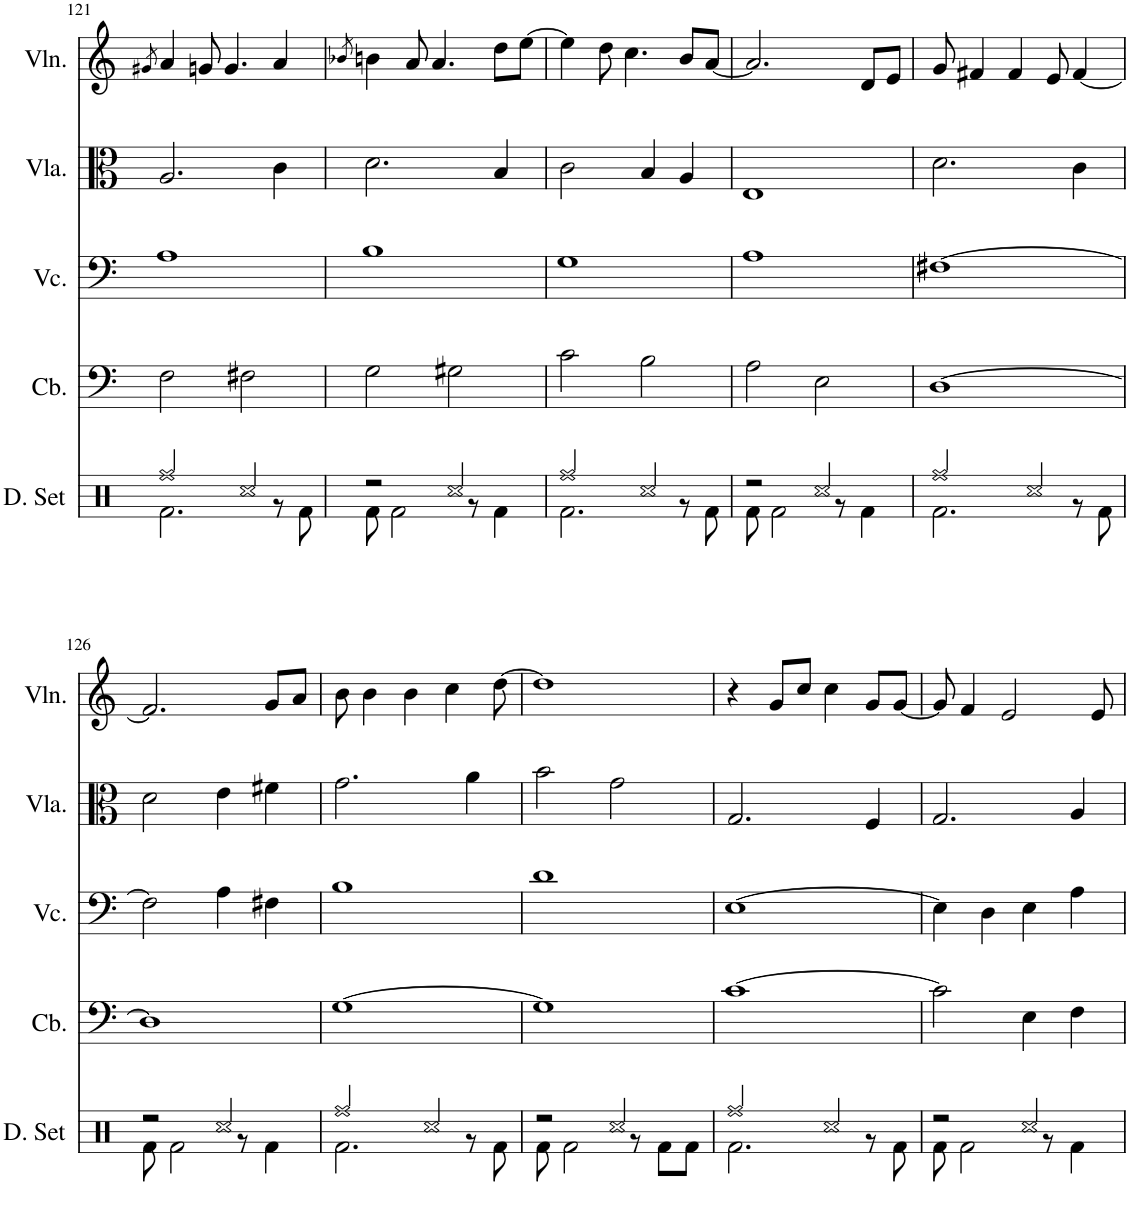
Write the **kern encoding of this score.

**kern	**kern	**kern	**kern	**kern
*part5	*part4	*part3	*part2	*part1
*staff5	*staff4	*staff3	*staff2	*staff1
*I"Drumset	*I"Contrabass	*I"Violoncello	*I"Viola	*I"Violin
*I'D. Set	*I'Cb.	*I'Vc.	*I'Vla.	*I'Vln.
!!LO:PB:g=z
*clefX	*clefF4	*clefF4	*clefC3	*clefG2
*	*Trd7c12	*	*	*
*k[]	*k[]	*k[]	*k[]	*k[]
*M4/4	*M4/4	*M4/4	*M4/4	*M4/4
=121	=121	=121	=121	=121
.	.	.	.	8qg#X/
*^	*	*	*	*
2Rff/	2.Rf\	2F\	1A	2.A/	4a/
.	.	.	.	.	8gn/
.	.	.	.	.	4.g/
2Rcc/	.	2F#X\	.	.	.
.	8r	.	.	4c\	4a/
.	8Rf\	.	.	.	.
=122	=122	=122	=122	=122	=122
.	.	.	.	.	8qb-X/
2r	8Rf\	2G\	1B	2.d\	4bn\
.	2Rf\	.	.	.	.
.	.	.	.	.	8a/
.	.	.	.	.	4.a/
2Rcc/	.	2G#X\	.	.	.
.	8r	.	.	.	.
.	4Rf\	.	.	4B/	8dd\L
.	.	.	.	.	[8ee\J
=123	=123	=123	=123	=123	=123
2Rff/	2.Rf\	2c\	1G	2c\	4ee\]
.	.	.	.	.	8dd\
.	.	.	.	.	4.cc\
2Rcc/	.	2B\	.	4B/	.
.	8r	.	.	4A/	8b/L
.	8Rf\	.	.	.	[8a/J
=124	=124	=124	=124	=124	=124
2r	8Rf\	2A\	1A	1E	2.a/]
.	2Rf\	.	.	.	.
2Rcc/	.	2E\	.	.	.
.	8r	.	.	.	.
.	4Rf\	.	.	.	8d/L
.	.	.	.	.	8e/J
=125	=125	=125	=125	=125	=125
2Rff/	2.Rf\	[1D	[1F#X	2.d\	8g/
.	.	.	.	.	4f#X/
.	.	.	.	.	4f#/
2Rcc/	.	.	.	.	.
.	.	.	.	.	8e/
.	8r	.	.	4c\	[4f#/
.	8Rf\	.	.	.	.
!!LO:LB:g=z
=126	=126	=126	=126	=126	=126
2r	8Rf\	1D]	2F#\]	2d\	2.f#/]
.	2Rf\	.	.	.	.
2Rcc/	.	.	4A\	4e\	.
.	8r	.	.	.	.
.	4Rf\	.	4F#X\	4f#X\	8g/L
.	.	.	.	.	8a/J
=127	=127	=127	=127	=127	=127
2Rff/	2.Rf\	[1G	1B	2.g\	8b\
.	.	.	.	.	4b\
.	.	.	.	.	4b\
2Rcc/	.	.	.	.	.
.	.	.	.	.	4cc\
.	8r	.	.	4a\	.
.	8Rf\	.	.	.	[8dd\
=128	=128	=128	=128	=128	=128
2r	8Rf\	1G]	1d	2b\	1dd]
.	2Rf\	.	.	.	.
2Rcc/	.	.	.	2g\	.
.	8r	.	.	.	.
.	8Rf\L	.	.	.	.
.	8Rf\J	.	.	.	.
=129	=129	=129	=129	=129	=129
2Rff/	2.Rf\	[1c	[1E	2.G/	4r
.	.	.	.	.	8g/L
.	.	.	.	.	8cc/J
2Rcc/	.	.	.	.	4cc\
.	8r	.	.	4F/	8g/L
.	8Rf\	.	.	.	[8g/J
=130	=130	=130	=130	=130	=130
2r	8Rf\	2c\]	4E\]	2.G/	8g/]
.	2Rf\	.	.	.	4f/
.	.	.	4D\	.	.
.	.	.	.	.	2e/
2Rcc/	.	4E\	4E\	.	.
.	8r	.	.	.	.
.	4Rf\	4F\	4A\	4A/	.
.	.	.	.	.	8e/
*v	*v	*	*	*	*
=	=	=	=	=
*-	*-	*-	*-	*-
